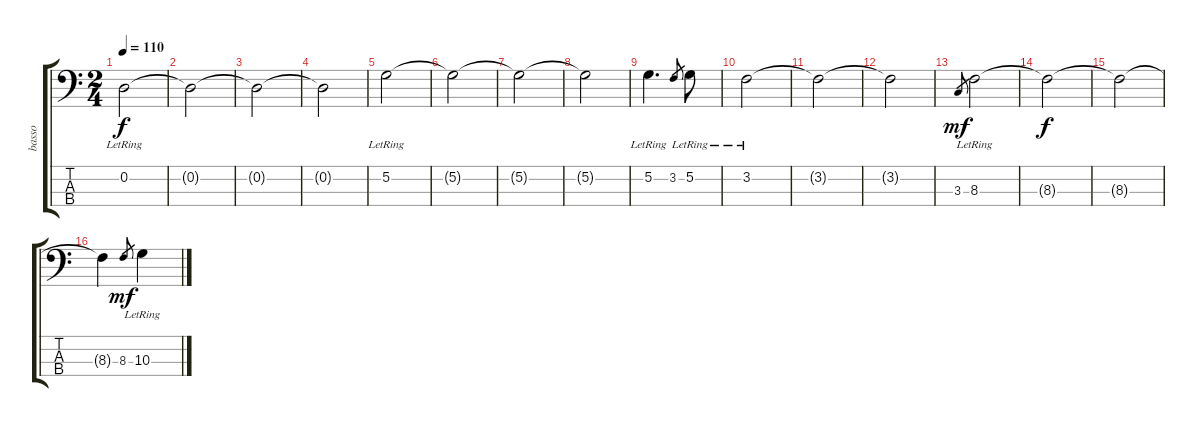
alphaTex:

\track ("basso" "basso") {instrument electricbassfinger}
\staff {score tabs}
\tuning (G2 D2 A1 D1) {hide}
\ts (2 4)
\tempo 110
\clef f4
\ks c
0.2{lr}.2{dy f} |
0.2{t}.2 |
0.2{t}.2 |
0.2{t}.2 |
5.2{lr}.2 |
5.2{t}.2 |
5.2{t}.2 |
5.2{t}.2 |
5.2{lr}.4{d} 3.2.8{gr} 5.2{lr}.8 |
3.2{lr}.2 |
3.2{t}.2 |
3.2{t}.2 |
3.3.8{gr dy mf} 8.3{lr}.2 |
8.3{t}.2{dy f} |
8.3{t}.2 |
8.3{t}.4 8.3.8{gr dy mf} 10.3{lr}.4
